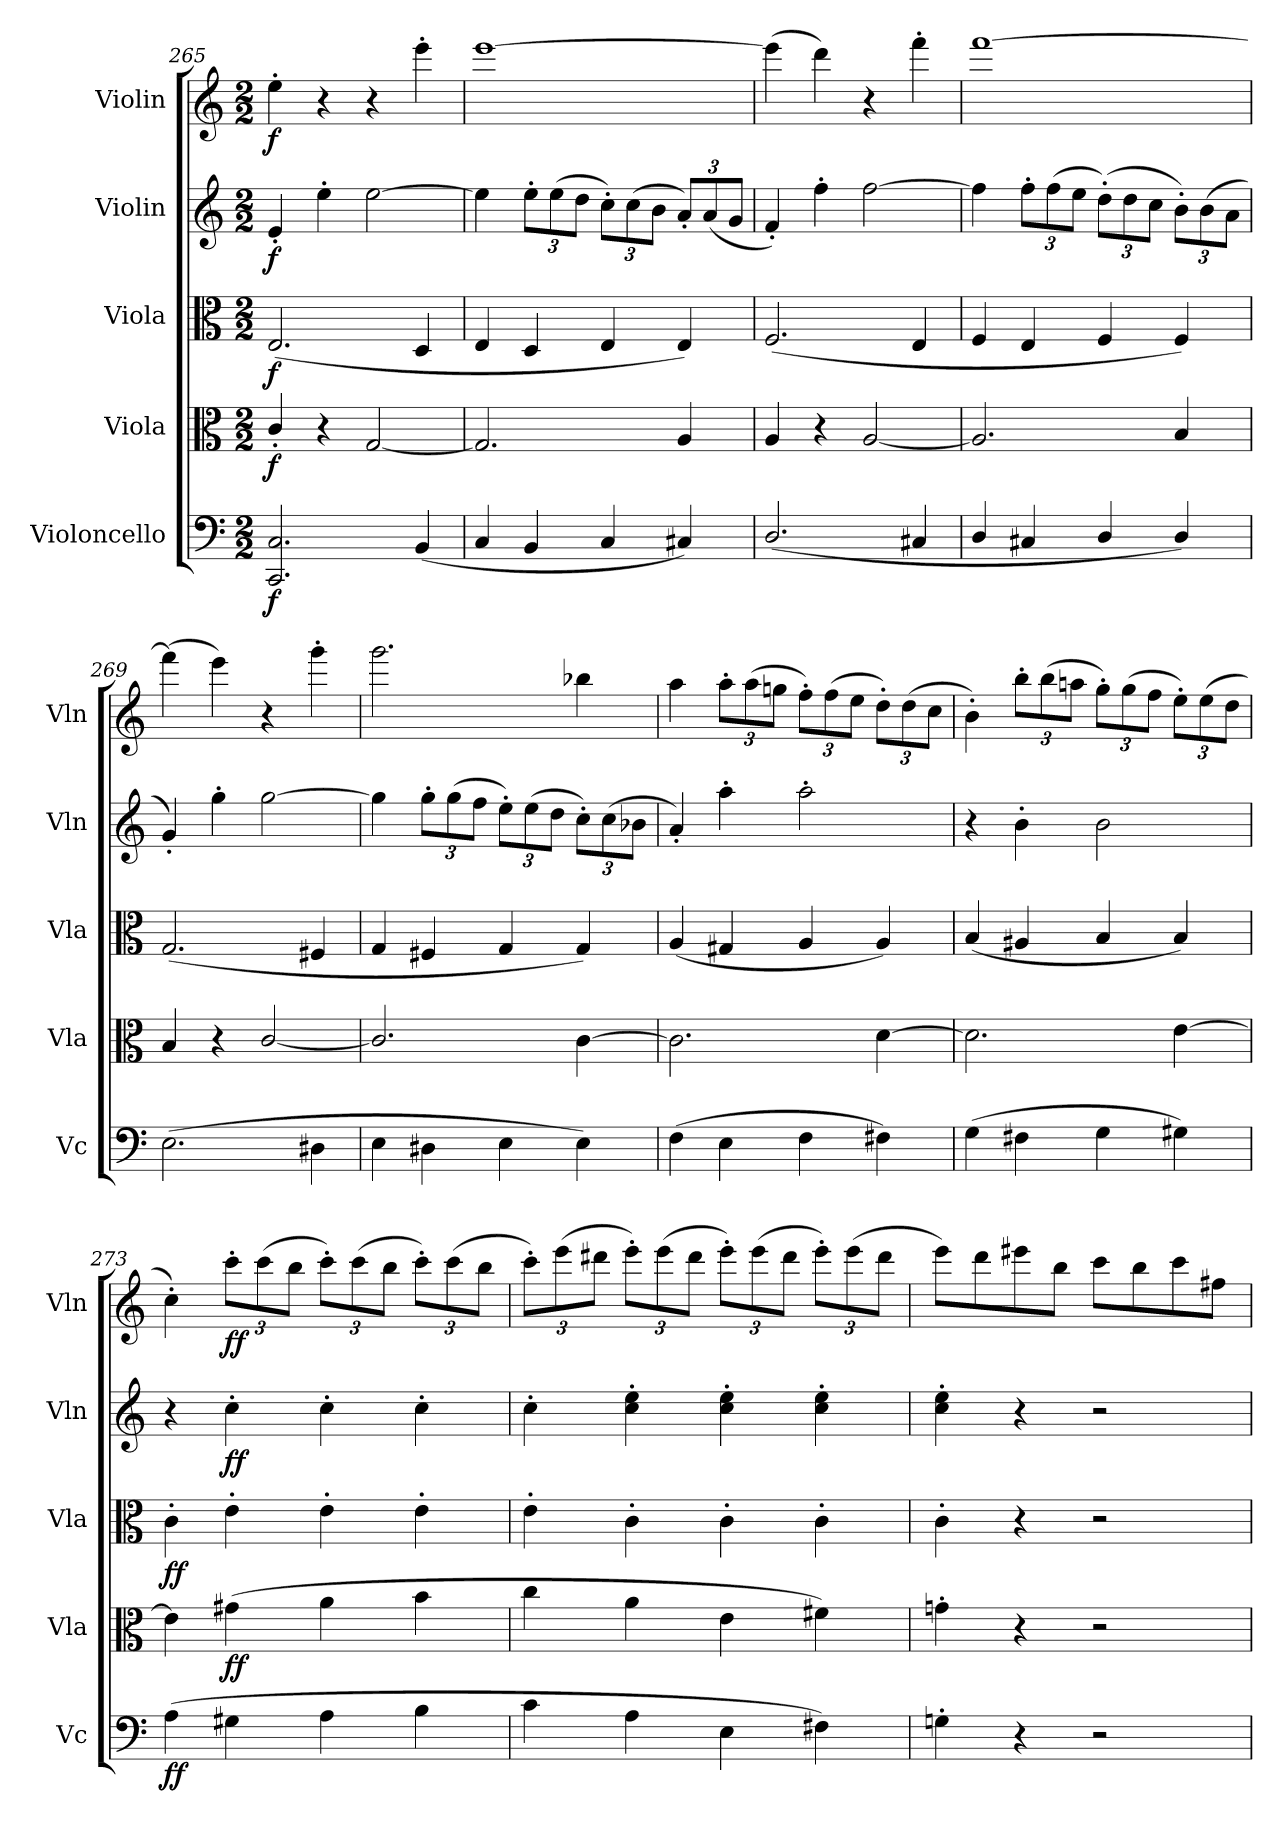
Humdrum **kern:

**kern	**dynam	**kern	**dynam	**kern	**dynam	**kern	**dynam	**kern	**dynam
*part5	*part5	*part4	*part4	*part3	*part3	*part2	*part2	*part1	*part1
*staff5	*staff5	*staff4	*staff4	*staff3	*staff3	*staff2	*staff2	*staff1	*staff1
*I"Violoncello	*	*I"Viola	*	*I"Viola	*	*I"Violin	*	*I"Violin	*
*I'Vc	*	*I'Vla	*	*I'Vla	*	*I'Vln	*	*I'Vln	*
*clefF4	*	*clefC3	*	*clefC3	*	*clefG2	*	*clefG2	*
*k[]	*	*k[]	*	*k[]	*	*k[]	*	*k[]	*
*M2/2	*	*M2/2	*	*M2/2	*	*M2/2	*	*M2/2	*
=265	=265	=265	=265	=265	=265	=265	=265	=265	=265
2.CC/ 2.C/	f	4c'/	f	(2.E/	f	4e'/	f	4ee'\	f
.	.	4r	.	.	.	4ee'\	.	4r	.
.	.	[2G/	.	.	.	[2ee\	.	4r	.
(4BB/	.	.	.	4D/	.	.	.	4eee'\	.
=266	=266	=266	=266	=266	=266	=266	=266	=266	=266
4C/	.	2.G/]	.	4E/	.	4ee\]	.	[1eee	.
4BB/	.	.	.	4D/	.	12ee'\L	.	.	.
.	.	.	.	.	.	(12ee\	.	.	.
.	.	.	.	.	.	12dd\J	.	.	.
4C/	.	.	.	4E/	.	12cc'\L)	.	.	.
.	.	.	.	.	.	(12cc\	.	.	.
.	.	.	.	.	.	12b\J	.	.	.
4C#X/)	.	4A/	.	4E/)	.	12a'/L)	.	.	.
.	.	.	.	.	.	(12a/	.	.	.
.	.	.	.	.	.	12g/J	.	.	.
=267	=267	=267	=267	=267	=267	=267	=267	=267	=267
(2.D/	.	4A/	.	(2.F/	.	4f'/)	.	(4eee\]	.
.	.	4r	.	.	.	4ff'\	.	4ddd\)	.
.	.	[2A/	.	.	.	[2ff\	.	4r	.
4C#X/	.	.	.	4E/	.	.	.	4fff'\	.
=268	=268	=268	=268	=268	=268	=268	=268	=268	=268
4D/	.	2.A/]	.	4F/	.	4ff\]	.	[1fff	.
4C#X/	.	.	.	4E/	.	12ff'\L	.	.	.
.	.	.	.	.	.	(12ff\	.	.	.
.	.	.	.	.	.	12ee\J	.	.	.
4D/	.	.	.	4F/	.	(12dd'\L)	.	.	.
.	.	.	.	.	.	12dd\	.	.	.
.	.	.	.	.	.	12cc\J	.	.	.
4D/)	.	4B/	.	4F/)	.	12b'\L)	.	.	.
.	.	.	.	.	.	(12b\	.	.	.
.	.	.	.	.	.	12a\J	.	.	.
=269	=269	=269	=269	=269	=269	=269	=269	=269	=269
(2.E\	.	4B/	.	(2.G/	.	4g'/)	.	(4fff\]	.
.	.	4r	.	.	.	4gg'\	.	4eee\)	.
.	.	[2c/	.	.	.	[2gg\	.	4r	.
4D#X\	.	.	.	4F#X/	.	.	.	4ggg'\	.
=270	=270	=270	=270	=270	=270	=270	=270	=270	=270
4E\	.	2.c/]	.	4G/	.	4gg\]	.	2.ggg\	.
4D#X\	.	.	.	4F#X/	.	12gg'\L	.	.	.
.	.	.	.	.	.	(12gg\	.	.	.
.	.	.	.	.	.	12ff\J	.	.	.
4E\	.	.	.	4G/	.	12ee'\L)	.	.	.
.	.	.	.	.	.	(12ee\	.	.	.
.	.	.	.	.	.	12dd\J	.	.	.
4E\)	.	[4c\	.	4G/)	.	12cc'\L)	.	4bb-X\	.
.	.	.	.	.	.	(12cc\	.	.	.
.	.	.	.	.	.	12b-X\J	.	.	.
=271	=271	=271	=271	=271	=271	=271	=271	=271	=271
(4F\	.	2.c\]	.	(4A/	.	4a'/)	.	4aa\	.
4E\	.	.	.	4G#X/	.	4aa'\	.	12aa'\L	.
.	.	.	.	.	.	.	.	(12aa\	.
.	.	.	.	.	.	.	.	12ggn\J	.
4F\	.	.	.	4A/	.	2aa'\	.	12ff'\L)	.
.	.	.	.	.	.	.	.	(12ff\	.
.	.	.	.	.	.	.	.	12ee\J	.
4F#X\)	.	[4d\	.	4A/)	.	.	.	12dd'\L)	.
.	.	.	.	.	.	.	.	(12dd\	.
.	.	.	.	.	.	.	.	12cc\J	.
=272	=272	=272	=272	=272	=272	=272	=272	=272	=272
(4G\	.	2.d\]	.	(4B/	.	4r	.	4b'\)	.
4F#X\	.	.	.	4A#X/	.	4b'\	.	12bb'\L	.
.	.	.	.	.	.	.	.	(12bb\	.
.	.	.	.	.	.	.	.	12aan\J	.
4G\	.	.	.	4B/	.	2b\	.	12gg'\L)	.
.	.	.	.	.	.	.	.	(12gg\	.
.	.	.	.	.	.	.	.	12ff\J	.
4G#X\)	.	[4e\	.	4B/)	.	.	.	12ee'\L)	.
.	.	.	.	.	.	.	.	(12ee\	.
.	.	.	.	.	.	.	.	12dd\J	.
=273	=273	=273	=273	=273	=273	=273	=273	=273	=273
(4A\	ff	4e\]	.	4c'\	ff	4r	.	4cc'\)	.
4G#X\	.	(4g#X\	ff	4e'\	.	4cc'\	ff	12ccc'\L	ff
.	.	.	.	.	.	.	.	(12ccc\	.
.	.	.	.	.	.	.	.	12bb\J	.
4A\	.	4a\	.	4e'\	.	4cc'\	.	12ccc'\L)	.
.	.	.	.	.	.	.	.	(12ccc\	.
.	.	.	.	.	.	.	.	12bb\J	.
4B\	.	4b\	.	4e'\	.	4cc'\	.	12ccc'\L)	.
.	.	.	.	.	.	.	.	(12ccc\	.
.	.	.	.	.	.	.	.	12bb\J	.
=274	=274	=274	=274	=274	=274	=274	=274	=274	=274
4c\	.	4cc\	.	4e'\	.	4cc'\	.	12ccc'\L)	.
.	.	.	.	.	.	.	.	(12eee\	.
.	.	.	.	.	.	.	.	12ddd#X\J	.
4A\	.	4a\	.	4c'\	.	4cc'\ 4ee'\	.	12eee'\L)	.
.	.	.	.	.	.	.	.	(12eee\	.
.	.	.	.	.	.	.	.	12ddd#\J	.
4E\	.	4e\	.	4c'\	.	4cc'\ 4ee'\	.	12eee'\L)	.
.	.	.	.	.	.	.	.	(12eee\	.
.	.	.	.	.	.	.	.	12ddd#\J	.
4F#X\)	.	4f#X\)	.	4c'\	.	4cc'\ 4ee'\	.	12eee'\L)	.
.	.	.	.	.	.	.	.	(12eee\	.
.	.	.	.	.	.	.	.	12ddd#\J	.
=275	=275	=275	=275	=275	=275	=275	=275	=275	=275
4Gn'\	.	4gn'\	.	4c'\	.	4cc'\ 4ee'\	.	8eee\L)	.
.	.	.	.	.	.	.	.	8ddd\	.
4r	.	4r	.	4r	.	4r	.	8eee#X\	.
.	.	.	.	.	.	.	.	8bb\J	.
2r	.	2r	.	2r	.	2r	.	8ccc\L	.
.	.	.	.	.	.	.	.	8bb\	.
.	.	.	.	.	.	.	.	8ccc\	.
.	.	.	.	.	.	.	.	8ff#X\J	.
=	=	=	=	=	=	=	=	=	=
*-	*-	*-	*-	*-	*-	*-	*-	*-	*-
